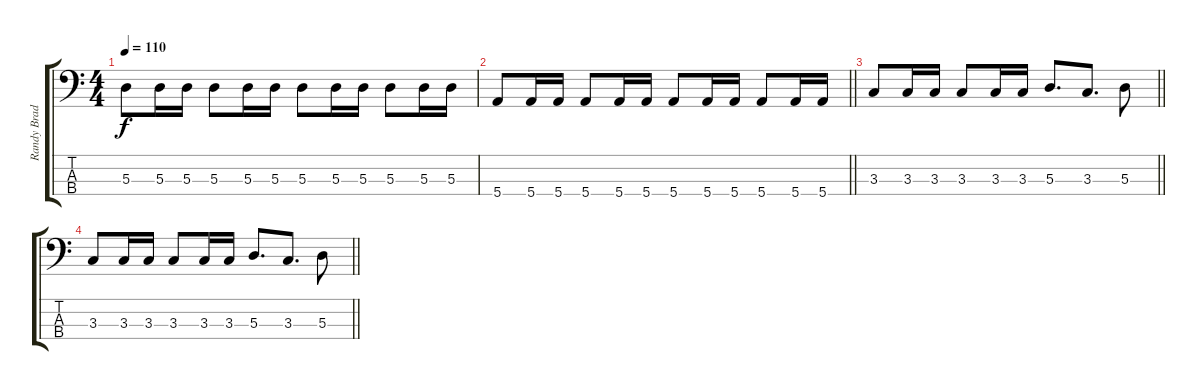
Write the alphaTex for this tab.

\track ("Randy Bradbury" "Randy Brad") {instrument electricbasspick}
\staff {score tabs}
\tuning (G2 D2 A1 E1) {hide}
\ts (4 4)
\tempo 110
\clef f4
\ks c
5.3.8{dy f} 5.3.16 5.3.16 5.3.8 5.3.16 5.3.16 5.3.8 5.3.16 5.3.16 5.3.8 5.3.16 5.3.16 |
\barLineRight lightlight
5.4.8 5.4.16 5.4.16 5.4.8 5.4.16 5.4.16 5.4.8 5.4.16 5.4.16 5.4.8 5.4.16 5.4.16 |
\barLineRight lightlight
3.3.8 3.3.16 3.3.16 3.3.8 3.3.16 3.3.16 5.3.8{d} 3.3.8{d} 5.3.8 |
\barLineRight lightlight
3.3.8 3.3.16 3.3.16 3.3.8 3.3.16 3.3.16 5.3.8{d} 3.3.8{d} 5.3.8
